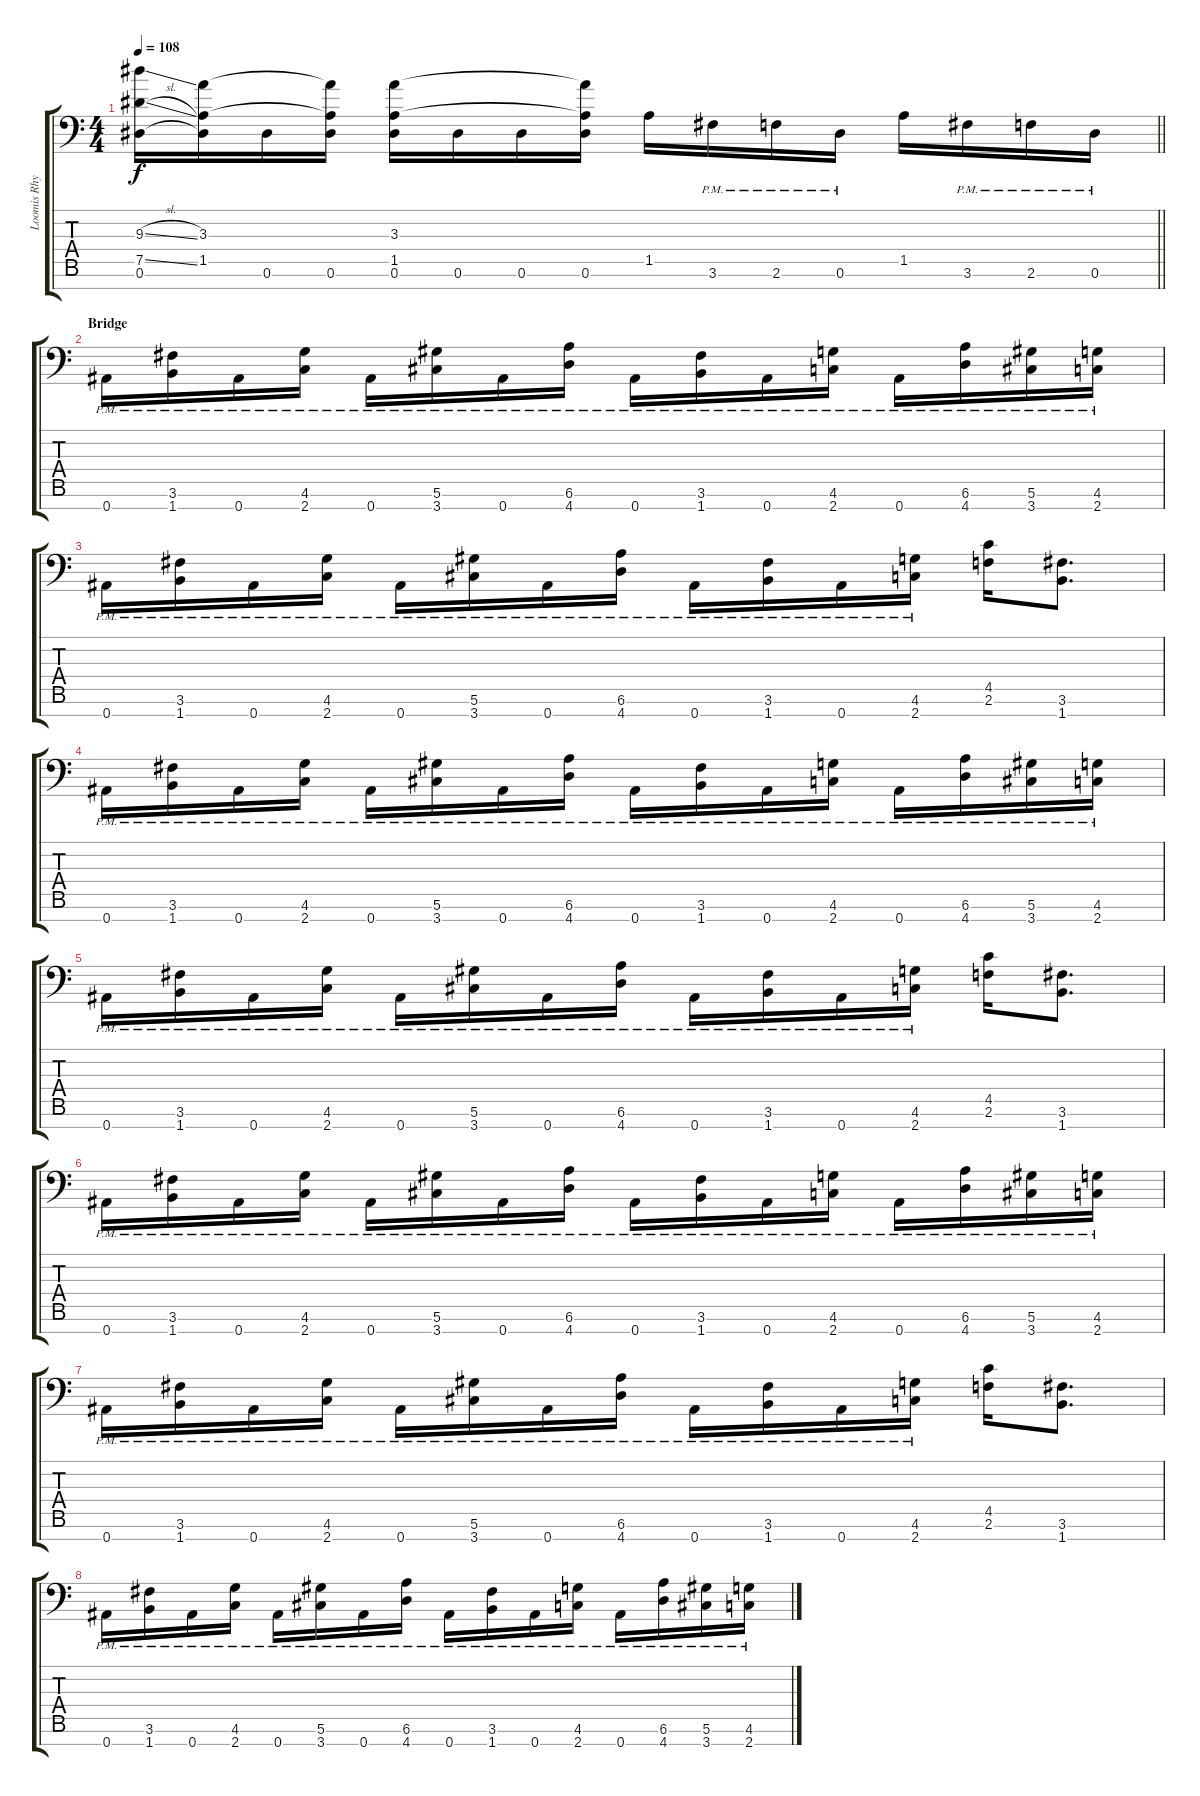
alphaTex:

\track ("Loomis Rhythm 1" "Loomis Rhy") {instrument distortionguitar}
\staff {score tabs}
\tuning (Eb4 Bb3 Gb3 Db3 Ab2 Eb2 Bb1) {hide}
\ts (4 4)
\tempo 108
\clef f4
\barLineRight lightlight
\ks c
(9.3{sl} 7.5{sl} 0.6).16{dy f} (3.3 1.5 0.6{t}).16 0.6.16 (3.3{t} 1.5{t} 0.6).16 (3.3 1.5 0.6).16 0.6.16 0.6.16 (3.3{t} 1.5{t} 0.6).16 1.5.16 3.6{pm}.16 2.6{pm}.16 0.6{pm}.16 1.5.16 3.6{pm}.16 2.6{pm}.16 0.6{pm}.16 |
\section ("" "Bridge")
0.7{pm}.16 (3.6{pm} 1.7{pm}).16 0.7{pm}.16 (4.6{pm} 2.7{pm}).16 0.7{pm}.16 (5.6{pm} 3.7{pm}).16 0.7{pm}.16 (6.6{pm} 4.7{pm}).16 0.7{pm}.16 (3.6{pm} 1.7{pm}).16 0.7{pm}.16 (4.6{pm} 2.7{pm}).16 0.7{pm}.16 (6.6{pm} 4.7{pm}).16 (5.6{pm} 3.7{pm}).16 (4.6{pm} 2.7{pm}).16 |
0.7{pm}.16 (3.6{pm} 1.7{pm}).16 0.7{pm}.16 (4.6{pm} 2.7{pm}).16 0.7{pm}.16 (5.6{pm} 3.7{pm}).16 0.7{pm}.16 (6.6{pm} 4.7{pm}).16 0.7{pm}.16 (3.6{pm} 1.7{pm}).16 0.7{pm}.16 (4.6{pm} 2.7{pm}).16 (4.5 2.6).16 (3.6 1.7).8{d} |
0.7{pm}.16 (3.6{pm} 1.7{pm}).16 0.7{pm}.16 (4.6{pm} 2.7{pm}).16 0.7{pm}.16 (5.6{pm} 3.7{pm}).16 0.7{pm}.16 (6.6{pm} 4.7{pm}).16 0.7{pm}.16 (3.6{pm} 1.7{pm}).16 0.7{pm}.16 (4.6{pm} 2.7{pm}).16 0.7{pm}.16 (6.6{pm} 4.7{pm}).16 (5.6{pm} 3.7{pm}).16 (4.6{pm} 2.7{pm}).16 |
0.7{pm}.16 (3.6{pm} 1.7{pm}).16 0.7{pm}.16 (4.6{pm} 2.7{pm}).16 0.7{pm}.16 (5.6{pm} 3.7{pm}).16 0.7{pm}.16 (6.6{pm} 4.7{pm}).16 0.7{pm}.16 (3.6{pm} 1.7{pm}).16 0.7{pm}.16 (4.6{pm} 2.7{pm}).16 (4.5 2.6).16 (3.6 1.7).8{d} |
0.7{pm}.16 (3.6{pm} 1.7{pm}).16 0.7{pm}.16 (4.6{pm} 2.7{pm}).16 0.7{pm}.16 (5.6{pm} 3.7{pm}).16 0.7{pm}.16 (6.6{pm} 4.7{pm}).16 0.7{pm}.16 (3.6{pm} 1.7{pm}).16 0.7{pm}.16 (4.6{pm} 2.7{pm}).16 0.7{pm}.16 (6.6{pm} 4.7{pm}).16 (5.6{pm} 3.7{pm}).16 (4.6{pm} 2.7{pm}).16 |
0.7{pm}.16 (3.6{pm} 1.7{pm}).16 0.7{pm}.16 (4.6{pm} 2.7{pm}).16 0.7{pm}.16 (5.6{pm} 3.7{pm}).16 0.7{pm}.16 (6.6{pm} 4.7{pm}).16 0.7{pm}.16 (3.6{pm} 1.7{pm}).16 0.7{pm}.16 (4.6{pm} 2.7{pm}).16 (4.5 2.6).16 (3.6 1.7).8{d} |
0.7{pm}.16 (3.6{pm} 1.7{pm}).16 0.7{pm}.16 (4.6{pm} 2.7{pm}).16 0.7{pm}.16 (5.6{pm} 3.7{pm}).16 0.7{pm}.16 (6.6{pm} 4.7{pm}).16 0.7{pm}.16 (3.6{pm} 1.7{pm}).16 0.7{pm}.16 (4.6{pm} 2.7{pm}).16 0.7{pm}.16 (6.6{pm} 4.7{pm}).16 (5.6{pm} 3.7{pm}).16 (4.6{pm} 2.7{pm}).16
